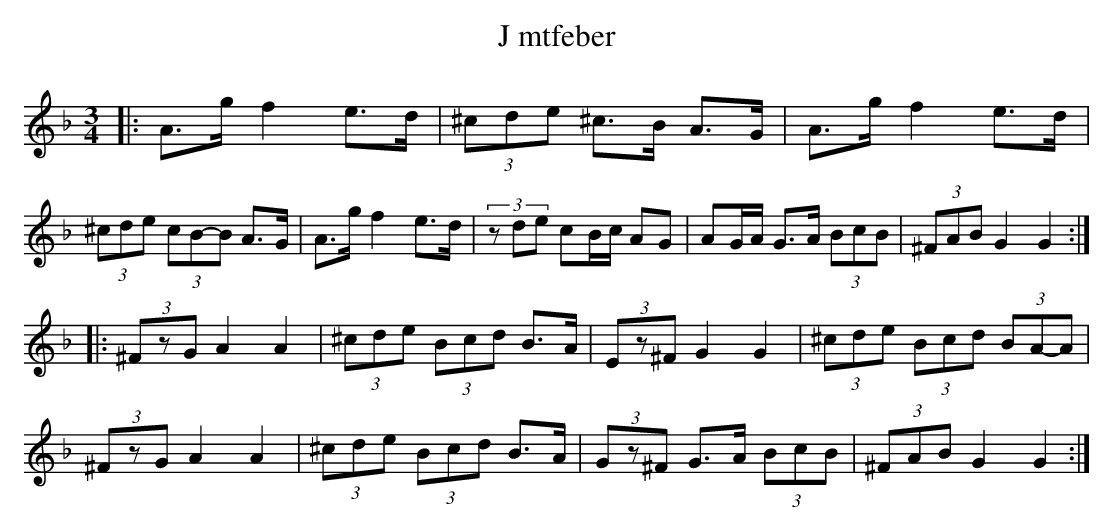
X:1
T:J mtfeber
K: LP
O:L gdan, J mtland
M:3/4
L:1/8
K:Dm
|: A>g f2 e>d|(3^cde ^c>B A>G|A>g f2 e>d|(3^cde (3cB-B A>G|A>g f2 e>d|(3zde cB/c/ AG|AG/A/ G>A (3BcB|(3^FAB G2 G2  :|
|:(3^FzG A2 A2|(3^cde (3Bcd B>A|(3Ez^F G2 G2|(3^cde (3Bcd (3BA-A|
(3^FzG A2 A2|(3^cde (3Bcd B>A| (3Gz^F G>A (3BcB|(3^FAB G2 G2:|
